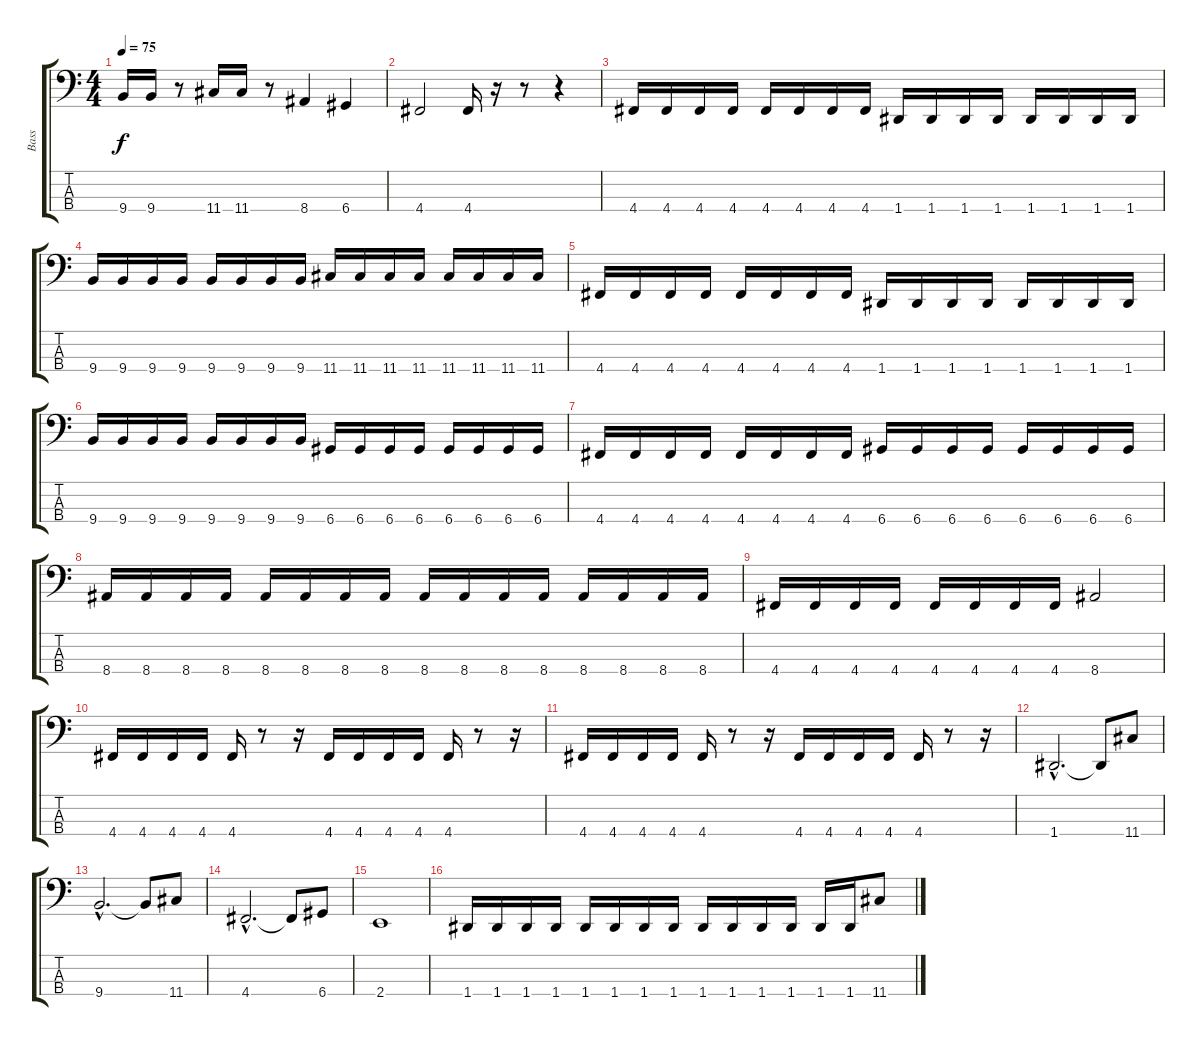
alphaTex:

\track ("Bass" "Bass") {instrument electricbasspick}
\staff {score tabs}
\tuning (G2 D2 A1 D1) {hide}
\ts (4 4)
\tempo 75
\clef f4
\ks c
9.4.16{dy f} 9.4.16 r.8 11.4.16 11.4.16 r.8 8.4.4 6.4.4 |
4.4.2 4.4.16 r.16 r.8 r.4 |
4.4.16 4.4.16 4.4.16 4.4.16 4.4.16 4.4.16 4.4.16 4.4.16 1.4.16 1.4.16 1.4.16 1.4.16 1.4.16 1.4.16 1.4.16 1.4.16 |
9.4.16 9.4.16 9.4.16 9.4.16 9.4.16 9.4.16 9.4.16 9.4.16 11.4.16 11.4.16 11.4.16 11.4.16 11.4.16 11.4.16 11.4.16 11.4.16 |
4.4.16 4.4.16 4.4.16 4.4.16 4.4.16 4.4.16 4.4.16 4.4.16 1.4.16 1.4.16 1.4.16 1.4.16 1.4.16 1.4.16 1.4.16 1.4.16 |
9.4.16 9.4.16 9.4.16 9.4.16 9.4.16 9.4.16 9.4.16 9.4.16 6.4.16 6.4.16 6.4.16 6.4.16 6.4.16 6.4.16 6.4.16 6.4.16 |
4.4.16 4.4.16 4.4.16 4.4.16 4.4.16 4.4.16 4.4.16 4.4.16 6.4.16 6.4.16 6.4.16 6.4.16 6.4.16 6.4.16 6.4.16 6.4.16 |
8.4.16 8.4.16 8.4.16 8.4.16 8.4.16 8.4.16 8.4.16 8.4.16 8.4.16 8.4.16 8.4.16 8.4.16 8.4.16 8.4.16 8.4.16 8.4.16 |
4.4.16 4.4.16 4.4.16 4.4.16 4.4.16 4.4.16 4.4.16 4.4.16 8.4.2 |
4.4.16 4.4.16 4.4.16 4.4.16 4.4.16 r.8 r.16 4.4.16 4.4.16 4.4.16 4.4.16 4.4.16 r.8 r.16 |
4.4.16 4.4.16 4.4.16 4.4.16 4.4.16 r.8 r.16 4.4.16 4.4.16 4.4.16 4.4.16 4.4.16 r.8 r.16 |
1.4{hac}.2{d} 1.4{t}.8 11.4.8 |
9.4{hac}.2{d} 9.4{t}.8 11.4.8 |
4.4{hac}.2{d} 4.4{t}.8 6.4.8 |
2.4.1 |
1.4.16 1.4.16 1.4.16 1.4.16 1.4.16 1.4.16 1.4.16 1.4.16 1.4.16 1.4.16 1.4.16 1.4.16 1.4.16 1.4.16 11.4.8
